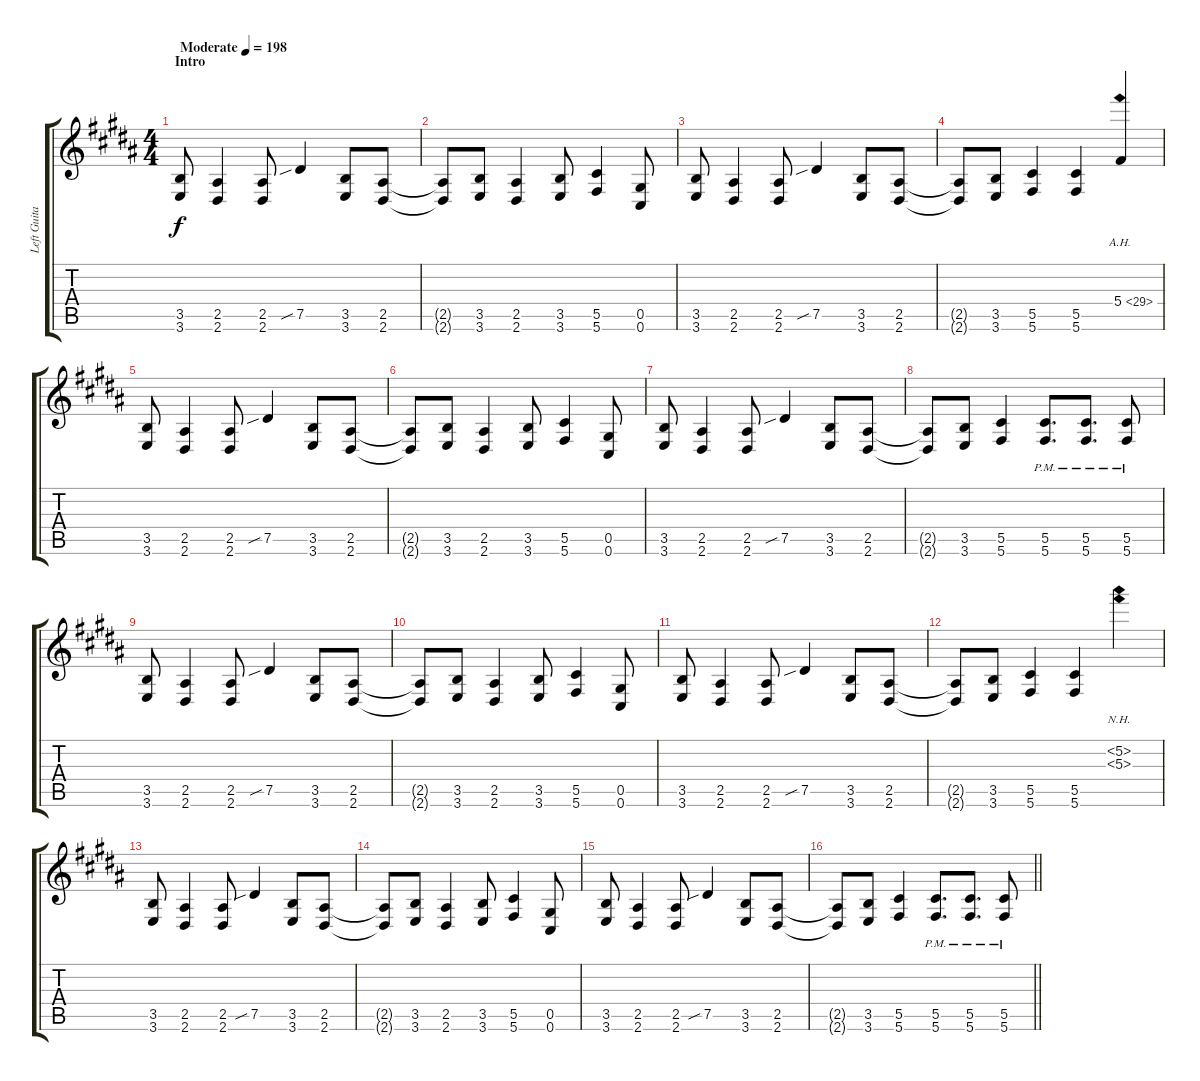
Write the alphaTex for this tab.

\track ("Left Guitar" "Left Guita") {instrument distortionguitar}
\staff {score tabs}
\tuning (Eb4 Bb3 Gb3 Db3 Ab2 Db2) {hide}
\ts (4 4)
\section ("" "Intro")
\tempo (198 "Moderate")
\clef g2
\ks b
(3.5 3.6).8{dy f instrument distortionguitar} (2.5 2.6).4 (2.5 2.6).8 7.5{sib}.4 (3.5 3.6).8 (2.5 2.6).8 |
(2.5{t} 2.6{t}).8 (3.5 3.6).8 (2.5 2.6).4 (3.5 3.6).8 (5.5 5.6).4 (0.5 0.6).8 |
(3.5 3.6).8 (2.5 2.6).4 (2.5 2.6).8 7.5{sib}.4 (3.5 3.6).8 (2.5 2.6).8 |
(2.5{t} 2.6{t}).8 (3.5 3.6).8 (5.5 5.6).4 (5.5 5.6).4 5.4{ah 24}.4 |
(3.5 3.6).8 (2.5 2.6).4 (2.5 2.6).8 7.5{sib}.4 (3.5 3.6).8 (2.5 2.6).8 |
(2.5{t} 2.6{t}).8 (3.5 3.6).8 (2.5 2.6).4 (3.5 3.6).8 (5.5 5.6).4 (0.5 0.6).8 |
(3.5 3.6).8 (2.5 2.6).4 (2.5 2.6).8 7.5{sib}.4 (3.5 3.6).8 (2.5 2.6).8 |
(2.5{t} 2.6{t}).8 (3.5 3.6).8 (5.5 5.6).4 (5.5{pm} 5.6{pm}).8{d} (5.5{pm} 5.6{pm}).8{d} (5.5{pm} 5.6{pm}).8 |
(3.5 3.6).8 (2.5 2.6).4 (2.5 2.6).8 7.5{sib}.4 (3.5 3.6).8 (2.5 2.6).8 |
(2.5{t} 2.6{t}).8 (3.5 3.6).8 (2.5 2.6).4 (3.5 3.6).8 (5.5 5.6).4 (0.5 0.6).8 |
(3.5 3.6).8 (2.5 2.6).4 (2.5 2.6).8 7.5{sib}.4 (3.5 3.6).8 (2.5 2.6).8 |
(2.5{t} 2.6{t}).8 (3.5 3.6).8 (5.5 5.6).4 (5.5 5.6).4 (5.2{nh} 5.3{nh}).4 |
(3.5 3.6).8 (2.5 2.6).4 (2.5 2.6).8 7.5{sib}.4 (3.5 3.6).8 (2.5 2.6).8 |
(2.5{t} 2.6{t}).8 (3.5 3.6).8 (2.5 2.6).4 (3.5 3.6).8 (5.5 5.6).4 (0.5 0.6).8 |
(3.5 3.6).8 (2.5 2.6).4 (2.5 2.6).8 7.5{sib}.4 (3.5 3.6).8 (2.5 2.6).8 |
\barLineRight lightlight
(2.5{t} 2.6{t}).8 (3.5 3.6).8 (5.5 5.6).4 (5.5{pm} 5.6{pm}).8{d} (5.5{pm} 5.6{pm}).8{d} (5.5{pm} 5.6{pm}).8
